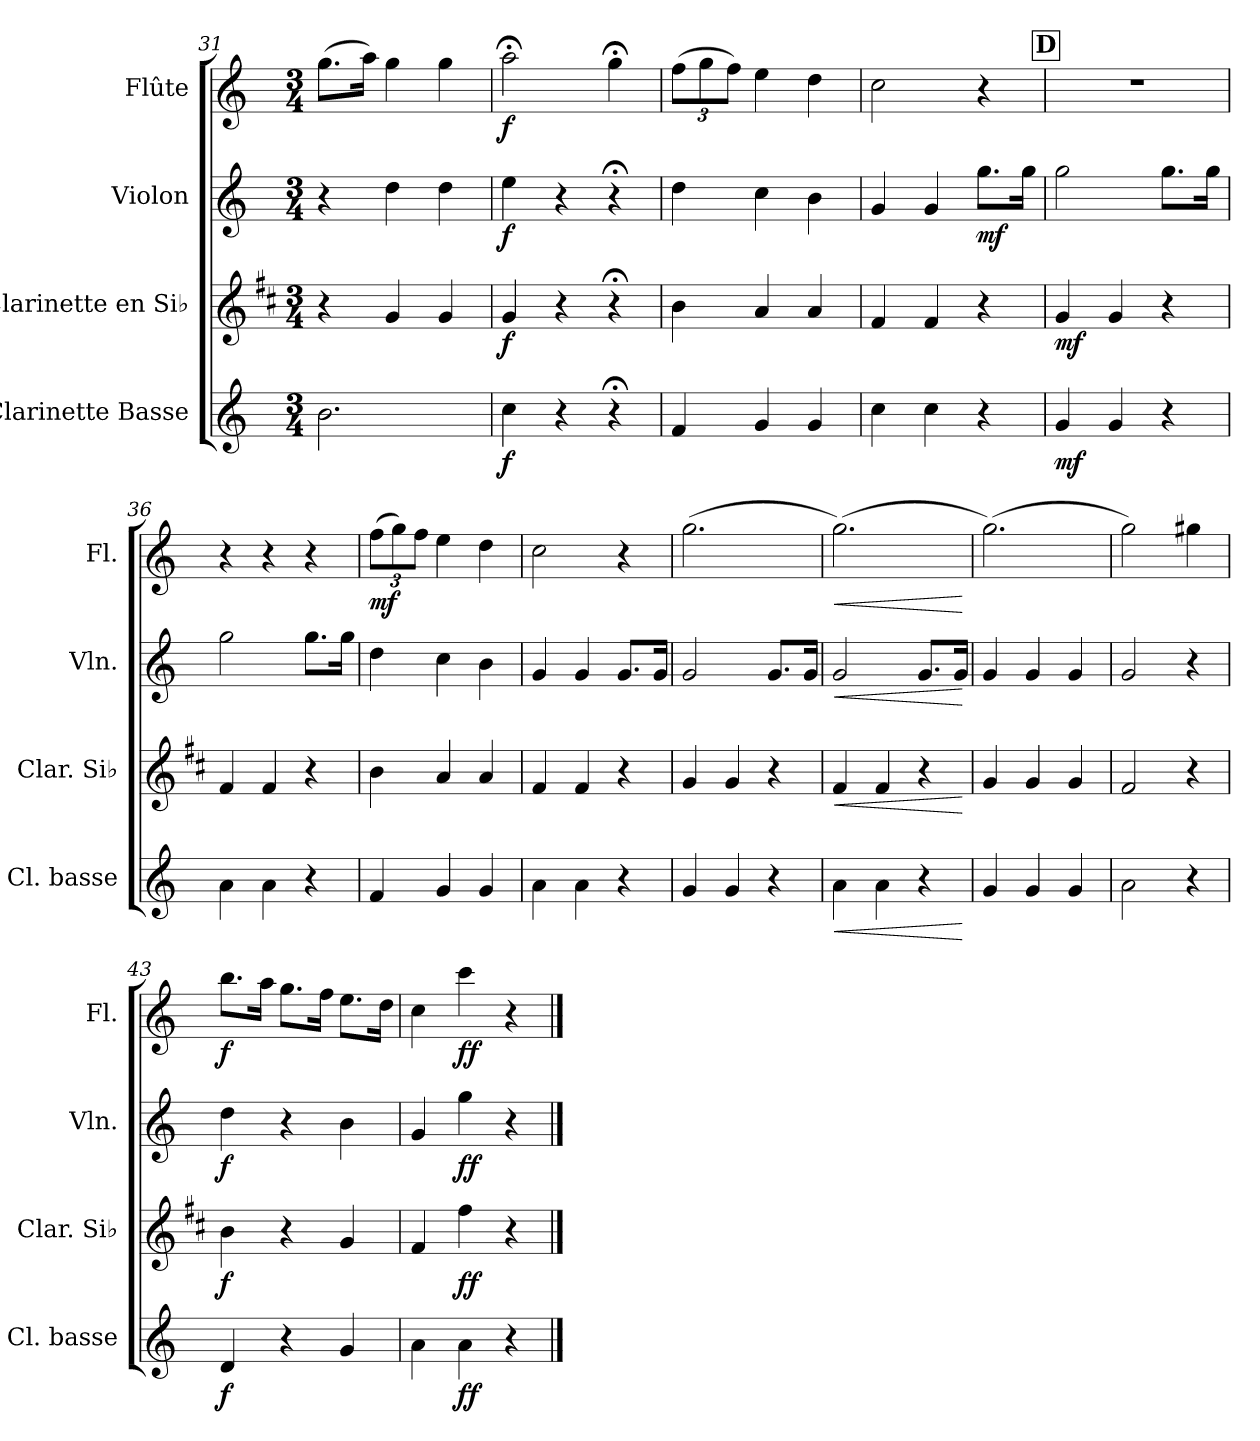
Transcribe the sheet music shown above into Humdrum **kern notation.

**kern	**dynam	**kern	**dynam	**kern	**dynam	**kern	**dynam
*part4	*part4	*part3	*part3	*part2	*part2	*part1	*part1
*staff4	*staff4	*staff3	*staff3	*staff2	*staff2	*staff1	*staff1
*I"Clarinette Basse	*	*I"Clarinette en Si♭	*	*I"Violon	*	*I"Flûte	*
*I'Cl. basse	*	*I'Clar. Si♭	*	*I'Vln.	*	*I'Fl.	*
*clefG2	*	*clefG2	*	*clefG2	*	*clefG2	*
*ITrd8c14	*	*ITrd1c2	*	*	*	*	*
*k[]	*	*k[]	*	*k[]	*	*k[]	*
*M3/4	*	*M3/4	*	*M3/4	*	*M3/4	*
=31	=31	=31	=31	=31	=31	=31	=31
2.B\	.	4r	.	4r	.	(8.gg\L	.
.	.	.	.	.	.	16aa\Jk)	.
.	.	4f/	.	4dd\	.	4gg\	.
.	.	4f/	.	4dd\	.	4gg\	.
=32	=32	=32	=32	=32	=32	=32	=32
!	!LO:DY:b	!	!LO:DY:b	!	!LO:DY:b	!	!LO:DY:b
4c\	f	4f/	f	4ee\	f	2aa;<\	f
4r	.	4r	.	4r	.	.	.
4r;<	.	4r;<	.	4r;<	.	4gg;<\	.
!!LO:LB:g=z
=33	=33	=33	=33	=33	=33	=33	=33
*	*	*	*	*	*	*Xbrackettup	*
4F/	.	4a\	.	4dd\	.	(12ff\L	.
.	.	.	.	.	.	12gg\	.
.	.	.	.	.	.	12ff\J)	.
4G/	.	4g/	.	4cc\	.	4ee\	.
4G/	.	4g/	.	4b\	.	4dd\	.
=34	=34	=34	=34	=34	=34	=34	=34
4c\	.	4e/	.	4g/	.	2cc\	.
4c\	.	4e/	.	4g/	.	.	.
!	!	!	!	!	!LO:DY:b	!	!
4r	.	4r	.	8.gg\L	mf	4r	.
.	.	.	.	16gg\Jk	.	.	.
!!LO:REH:place=s1:a:B:fs=14:t=D
=35	=35	=35	=35	=35	=35	=35	=35
!	!LO:DY:b	!	!LO:DY:b	!	!	!	!
4G/	mf	4f/	mf	2gg\	.	2.r	.
4G/	.	4f/	.	.	.	.	.
4r	.	4r	.	8.gg\L	.	.	.
.	.	.	.	16gg\Jk	.	.	.
=36	=36	=36	=36	=36	=36	=36	=36
4A\	.	4e/	.	2gg\	.	4r	.
4A\	.	4e/	.	.	.	4r	.
4r	.	4r	.	8.gg\L	.	4r	.
.	.	.	.	16gg\Jk	.	.	.
=37	=37	=37	=37	=37	=37	=37	=37
!	!	!	!	!	!	!	!LO:DY:b
4F/	.	4a\	.	4dd\	.	(12ff\L	mf
.	.	.	.	.	.	12gg\)	.
.	.	.	.	.	.	12ff\J	.
4G/	.	4g/	.	4cc\	.	4ee\	.
4G/	.	4g/	.	4b\	.	4dd\	.
=38	=38	=38	=38	=38	=38	=38	=38
4A\	.	4e/	.	4g/	.	2cc\	.
4A\	.	4e/	.	4g/	.	.	.
4r	.	4r	.	8.g/L	.	4r	.
.	.	.	.	16g/Jk	.	.	.
=39	=39	=39	=39	=39	=39	=39	=39
4G/	.	4f/	.	2g/	.	(2.gg\	.
4G/	.	4f/	.	.	.	.	.
4r	.	4r	.	8.g/L	.	.	.
.	.	.	.	16g/Jk	.	.	.
!!LO:LB:g=z
=40	=40	=40	=40	=40	=40	=40	=40
!	!LO:HP:b	!	!LO:HP:b	!	!LO:HP:b	!	!LO:HP:b
4A\	<	4e/	<	2g/	<	(2.gg\)	<
4A\	.	4e/	.	.	.	.	.
4r	.	4r	.	8.g/L	.	.	.
.	.	.	.	16g/Jk	.	.	.
.	[	.	[	.	[	.	[
=41	=41	=41	=41	=41	=41	=41	=41
4G/	.	4f/	.	4g/	.	(2.gg\)	.
4G/	.	4f/	.	4g/	.	.	.
4G/	.	4f/	.	4g/	.	.	.
=42	=42	=42	=42	=42	=42	=42	=42
2A\	.	2e/	.	2g/	.	2gg\)	.
4r	.	4r	.	4r	.	4gg#X\	.
=43	=43	=43	=43	=43	=43	=43	=43
!	!LO:DY:b	!	!LO:DY:b	!	!LO:DY:b	!	!LO:DY:b
4D/	f	4a\	f	4dd\	f	8.bb\L	f
.	.	.	.	.	.	16aa\Jk	.
4r	.	4r	.	4r	.	8.gg\L	.
.	.	.	.	.	.	16ff\Jk	.
4G/	.	4f/	.	4b\	.	8.ee\L	.
.	.	.	.	.	.	16dd\Jk	.
=44	=44	=44	=44	=44	=44	=44	=44
4A\	.	4e/	.	4g/	.	4cc\	.
!	!LO:DY:b	!	!LO:DY:b	!	!LO:DY:b	!	!LO:DY:b
4A\	ff	4ee\	ff	4gg\	ff	4ccc\	ff
4r	.	4r	.	4r	.	4r	.
==	==	==	==	==	==	==	==
*-	*-	*-	*-	*-	*-	*-	*-
